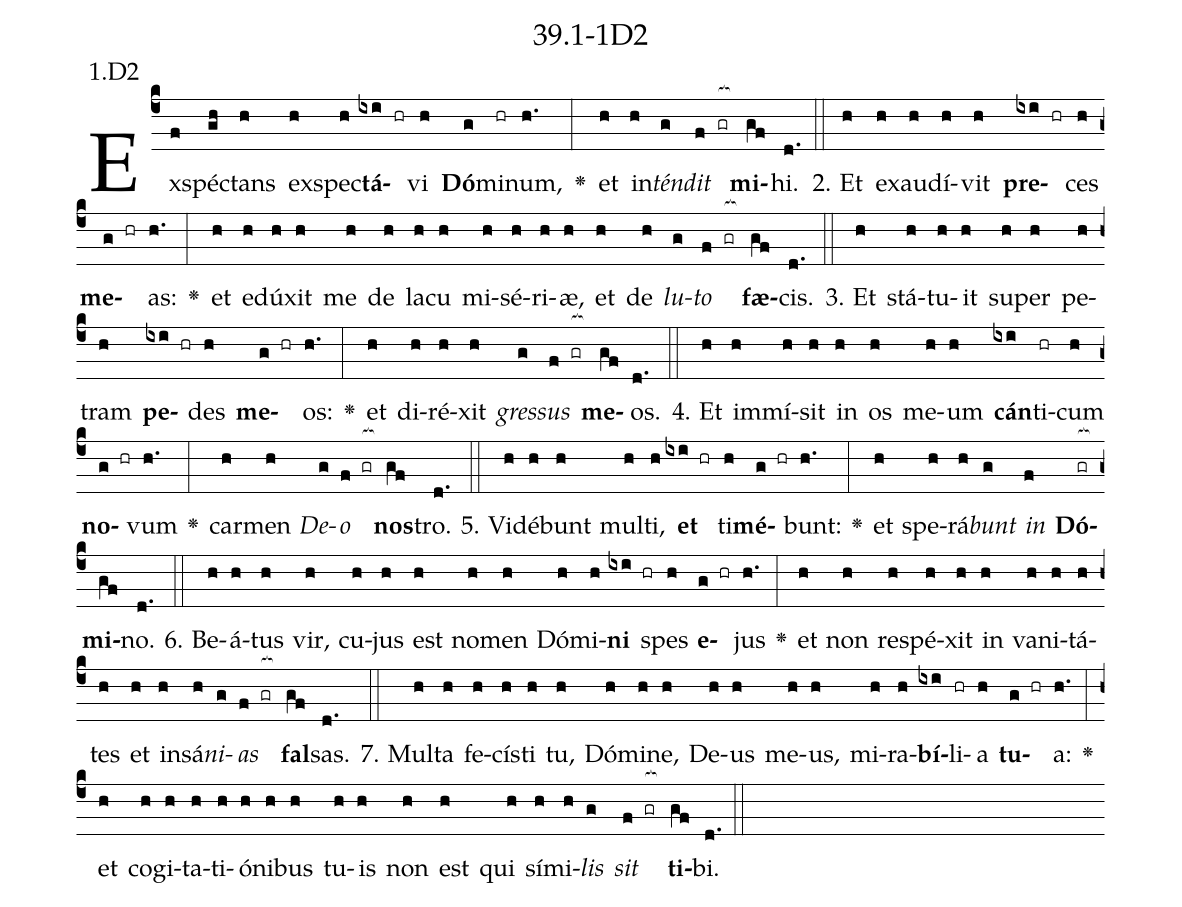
name: 39.1-1D2;
annotation: 1.D2;
%%
(c4)Ex(f)spéc(gh)tans(h) ex(h)spec(h)<b>tá</b>(ixi hr)vi(h) <b>Dó</b>(g)mi(hr)num,(h.) <v>\greheightstar</v>(:) et(h) in(h)<i>tén</i>(g)<i>dit</i>(f gr[ocb:1{]) <b>mi</b>(gf[ocb:0}])hi.(d.) (::)
2. Et(h) ex(h)au(h)dí(h)vit(h) <b>pre</b>(ixi hr)ces(h) <b>me</b>(g hr)as:(h.) <v>\greheightstar</v>(:) et(h) e(h)dú(h)xit(h) me(h) de(h) la(h)cu(h) mi(h)sé(h)ri(h)æ,(h) et(h) de(h) <i>lu</i>(g)<i>to</i>(f gr[ocb:1{]) <b>fæ</b>(gf[ocb:0}])cis.(d.) (::)
3. Et(h) stá(h)tu(h)it(h) su(h)per(h) pe(h)tram(h) <b>pe</b>(ixi hr)des(h) <b>me</b>(g hr)os:(h.) <v>\greheightstar</v>(:) et(h) di(h)ré(h)xit(h) <i>gres</i>(g)<i>sus</i>(f gr[ocb:1{]) <b>me</b>(gf[ocb:0}])os.(d.) (::)
4. Et(h) im(h)mí(h)sit(h) in(h) os(h) me(h)um(h) <b>cán</b>(ixi)ti(hr)cum(h) <b>no</b>(g hr)vum(h.) <v>\greheightstar</v>(:) car(h)men(h) <i>De</i>(g)<i>o</i>(f gr[ocb:1{]) <b>nos</b>(gf[ocb:0}])tro.(d.) (::)
5. Vi(h)dé(h)bunt(h) mul(h)ti,(h) <b>et</b>(ixi hr) ti(h)<b>mé</b>(g hr)bunt:(h.) <v>\greheightstar</v>(:) et(h) spe(h)rá(h)<i>bunt</i>(g) <i>in</i>(f) <b>Dó</b>(gr[ocb:1{])<b>mi</b>(gf[ocb:0}])no.(d.) (::)
6. Be(h)á(h)tus(h) vir,(h) cu(h)jus(h) est(h) no(h)men(h) Dó(h)mi(h)<b>ni</b>(ixi hr) spes(h) <b>e</b>(g hr)jus(h.) <v>\greheightstar</v>(:) et(h) non(h) re(h)spé(h)xit(h) in(h) va(h)ni(h)tá(h)tes(h) et(h) in(h)sá(h)<i>ni</i>(g)<i>as</i>(f gr[ocb:1{]) <b>fal</b>(gf[ocb:0}])sas.(d.) (::)
7. Mul(h)ta(h) fe(h)cís(h)ti(h) tu,(h) Dó(h)mi(h)ne,(h) De(h)us(h) me(h)us,(h) mi(h)ra(h)<b>bí</b>(ixi)li(hr)a(h) <b>tu</b>(g hr)a:(h.) <v>\greheightstar</v>(:) et(h) co(h)gi(h)ta(h)ti(h)ó(h)ni(h)bus(h) tu(h)is(h) non(h) est(h) qui(h) sí(h)mi(h)<i>lis</i>(g) <i>sit</i>(f gr[ocb:1{]) <b>ti</b>(gf[ocb:0}])bi.(d.) (::)
